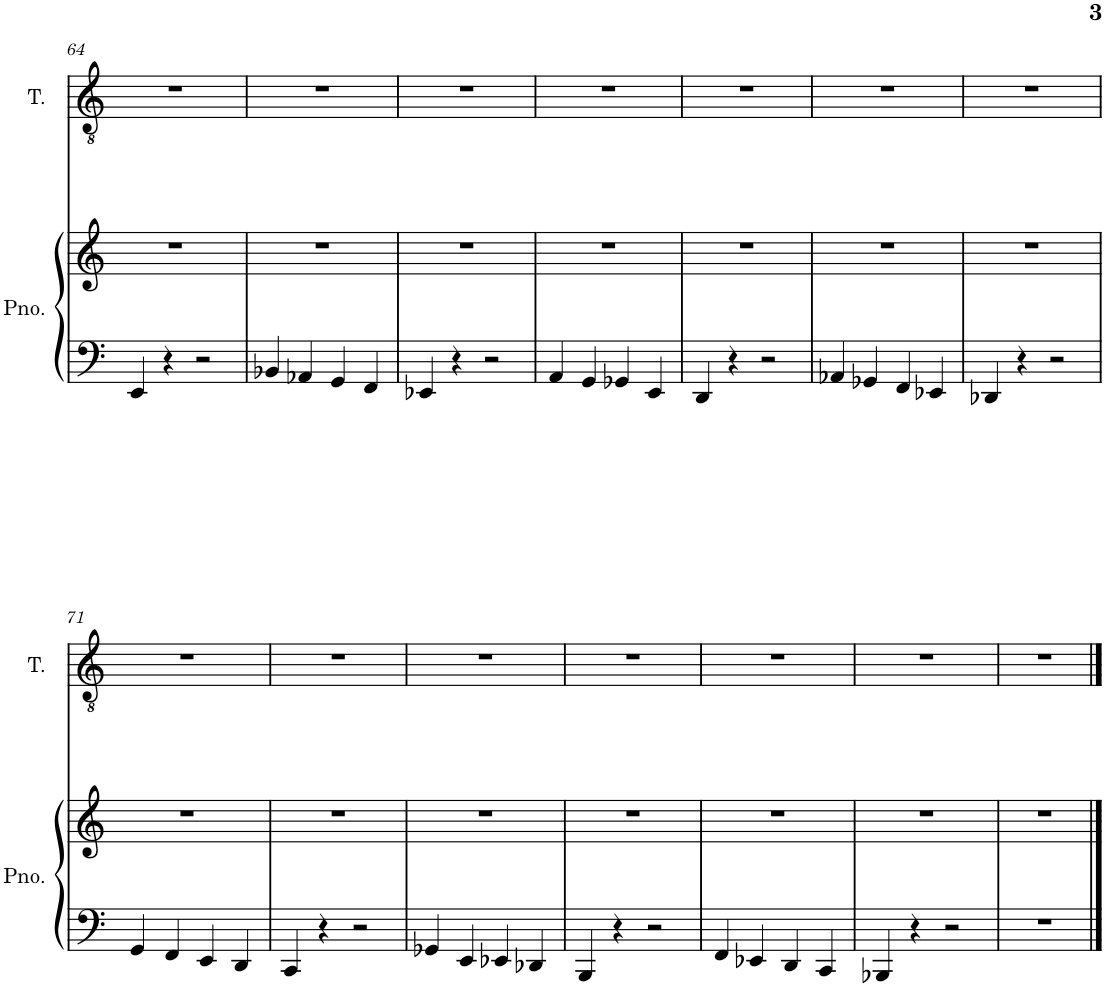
**kern	**kern	**kern
*part2	*part2	*part1
*staff3	*staff2	*staff1
*I"Piano	*	*I"Tenor
*I'Pno.	*	*I'T.
!!LO:PB:g=z
*clefF4	*clefG2	*clefGv2
*k[]	*k[]	*k[]
*M4/4	*M4/4	*M4/4
=64	=64	=64
4EE/	1r	1r
4r	.	.
2r	.	.
=65	=65	=65
4BB-X/	1r	1r
4AA-X/	.	.
4GG/	.	.
4FF/	.	.
=66	=66	=66
4EE-X/	1r	1r
4r	.	.
2r	.	.
=67	=67	=67
4AA/	1r	1r
4GG/	.	.
4GG-X/	.	.
4EE/	.	.
=68	=68	=68
4DD/	1r	1r
4r	.	.
2r	.	.
=69	=69	=69
4AA-X/	1r	1r
4GG-X/	.	.
4FF/	.	.
4EE-X/	.	.
=70	=70	=70
4DD-X/	1r	1r
4r	.	.
2r	.	.
!!LO:LB:g=z
=71	=71	=71
4GG/	1r	1r
4FF/	.	.
4EE/	.	.
4DD/	.	.
=72	=72	=72
4CC/	1r	1r
4r	.	.
2r	.	.
=73	=73	=73
4GG-X/	1r	1r
4EE/	.	.
4EE-X/	.	.
4DD-X/	.	.
=74	=74	=74
4BBB/	1r	1r
4r	.	.
2r	.	.
=75	=75	=75
4FF/	1r	1r
4EE-X/	.	.
4DD/	.	.
4CC/	.	.
=76	=76	=76
4BBB-X/	1r	1r
4r	.	.
2r	.	.
=77	=77	=77
1r	1r	1r
==	==	==
*-	*-	*-
